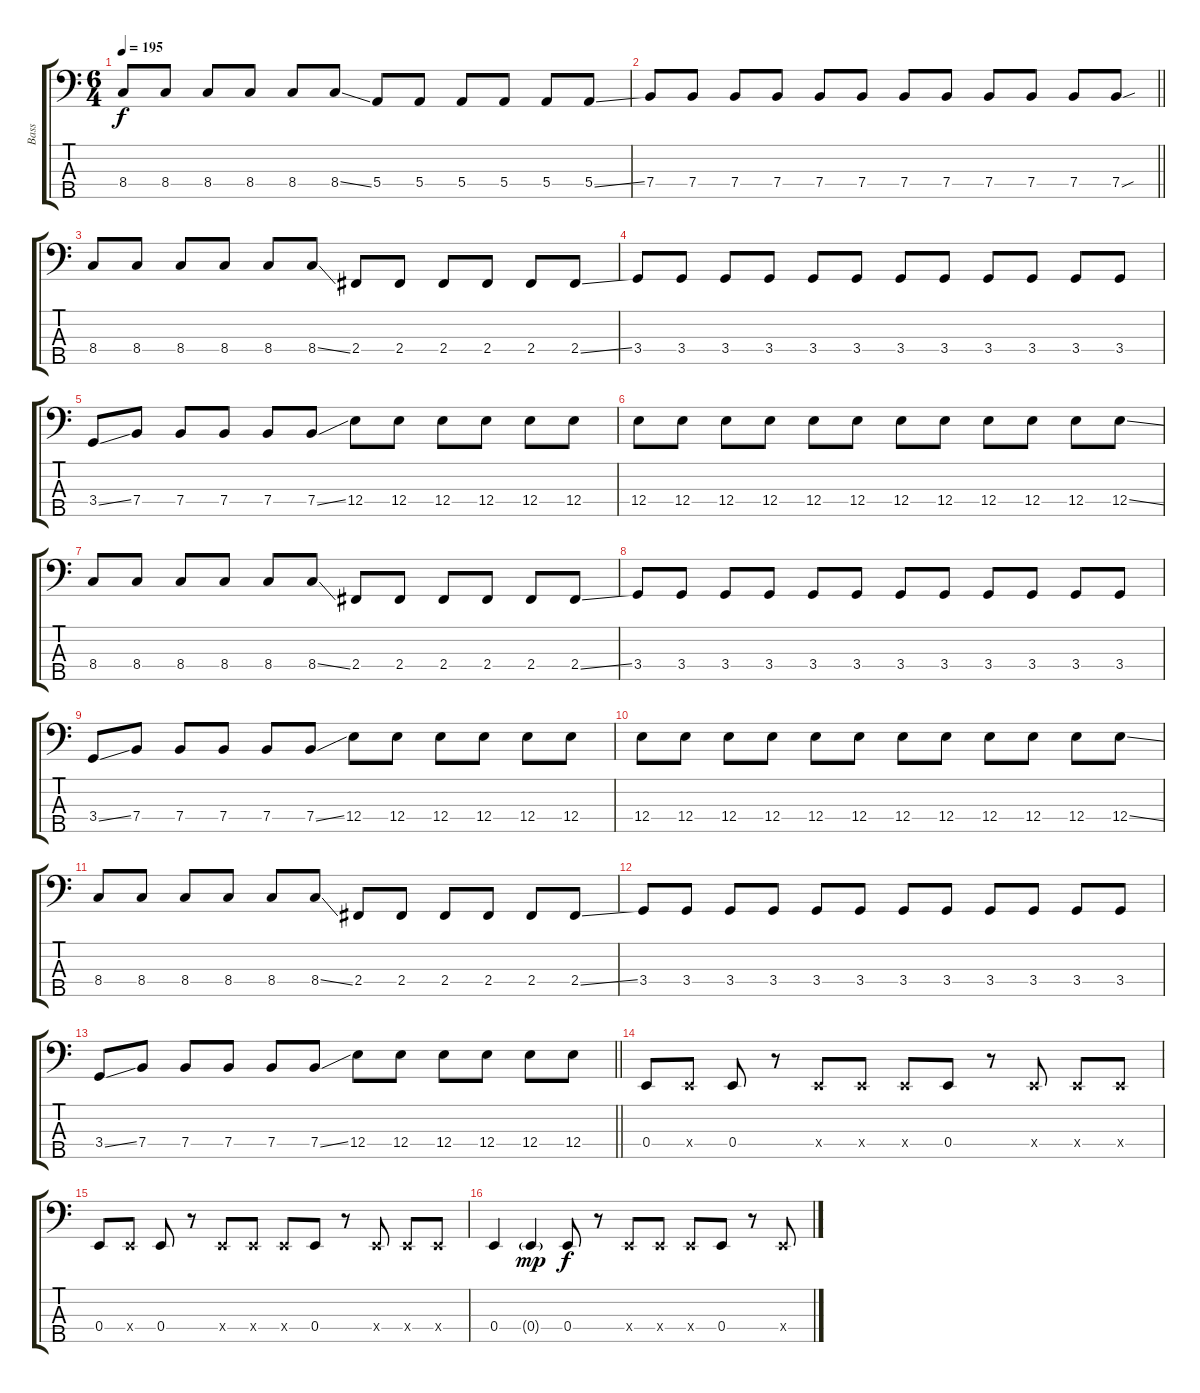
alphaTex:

\track ("Bass" "Bass") {instrument electricbassfinger}
\staff {score tabs}
\tuning (G2 D2 A1 E1 A0) {hide}
\ts (6 4)
\tempo 195
\clef f4
\ks c
8.4.8{dy f} 8.4.8 8.4.8 8.4.8 8.4.8 8.4{ss}.8 5.4.8 5.4.8 5.4.8 5.4.8 5.4.8 5.4{ss}.8 |
\barLineRight lightlight
7.4.8 7.4.8 7.4.8 7.4.8 7.4.8 7.4.8 7.4.8 7.4.8 7.4.8 7.4.8 7.4.8 7.4{sou}.8 |
\section ("" "")
8.4.8 8.4.8 8.4.8 8.4.8 8.4.8 8.4{ss}.8 2.4.8 2.4.8 2.4.8 2.4.8 2.4.8 2.4{ss}.8 |
3.4.8 3.4.8 3.4.8 3.4.8 3.4.8 3.4.8 3.4.8 3.4.8 3.4.8 3.4.8 3.4.8 3.4.8 |
3.4{ss}.8 7.4.8 7.4.8 7.4.8 7.4.8 7.4{ss}.8 12.4.8 12.4.8 12.4.8 12.4.8 12.4.8 12.4.8 |
12.4.8 12.4.8 12.4.8 12.4.8 12.4.8 12.4.8 12.4.8 12.4.8 12.4.8 12.4.8 12.4.8 12.4{ss}.8 |
8.4.8 8.4.8 8.4.8 8.4.8 8.4.8 8.4{ss}.8 2.4.8 2.4.8 2.4.8 2.4.8 2.4.8 2.4{ss}.8 |
3.4.8 3.4.8 3.4.8 3.4.8 3.4.8 3.4.8 3.4.8 3.4.8 3.4.8 3.4.8 3.4.8 3.4.8 |
3.4{ss}.8 7.4.8 7.4.8 7.4.8 7.4.8 7.4{ss}.8 12.4.8 12.4.8 12.4.8 12.4.8 12.4.8 12.4.8 |
12.4.8 12.4.8 12.4.8 12.4.8 12.4.8 12.4.8 12.4.8 12.4.8 12.4.8 12.4.8 12.4.8 12.4{ss}.8 |
8.4.8 8.4.8 8.4.8 8.4.8 8.4.8 8.4{ss}.8 2.4.8 2.4.8 2.4.8 2.4.8 2.4.8 2.4{ss}.8 |
3.4.8 3.4.8 3.4.8 3.4.8 3.4.8 3.4.8 3.4.8 3.4.8 3.4.8 3.4.8 3.4.8 3.4.8 |
\barLineRight lightlight
3.4{ss}.8 7.4.8 7.4.8 7.4.8 7.4.8 7.4{ss}.8 12.4.8 12.4.8 12.4.8 12.4.8 12.4.8 12.4.8 |
\section ("" "")
0.4.8 0.4{x}.8 0.4.8 r.8 0.4{x}.8 0.4{x}.8 0.4{x}.8 0.4.8 r.8 0.4{x}.8 0.4{x}.8 0.4{x}.8 |
0.4.8 0.4{x}.8 0.4.8 r.8 0.4{x}.8 0.4{x}.8 0.4{x}.8 0.4.8 r.8 0.4{x}.8 0.4{x}.8 0.4{x}.8 |
0.4.4 0.4{g}.4{dy mp} 0.4.8{dy f} r.8 0.4{x}.8 0.4{x}.8 0.4{x}.8 0.4.8 r.8 0.4{x}.8
